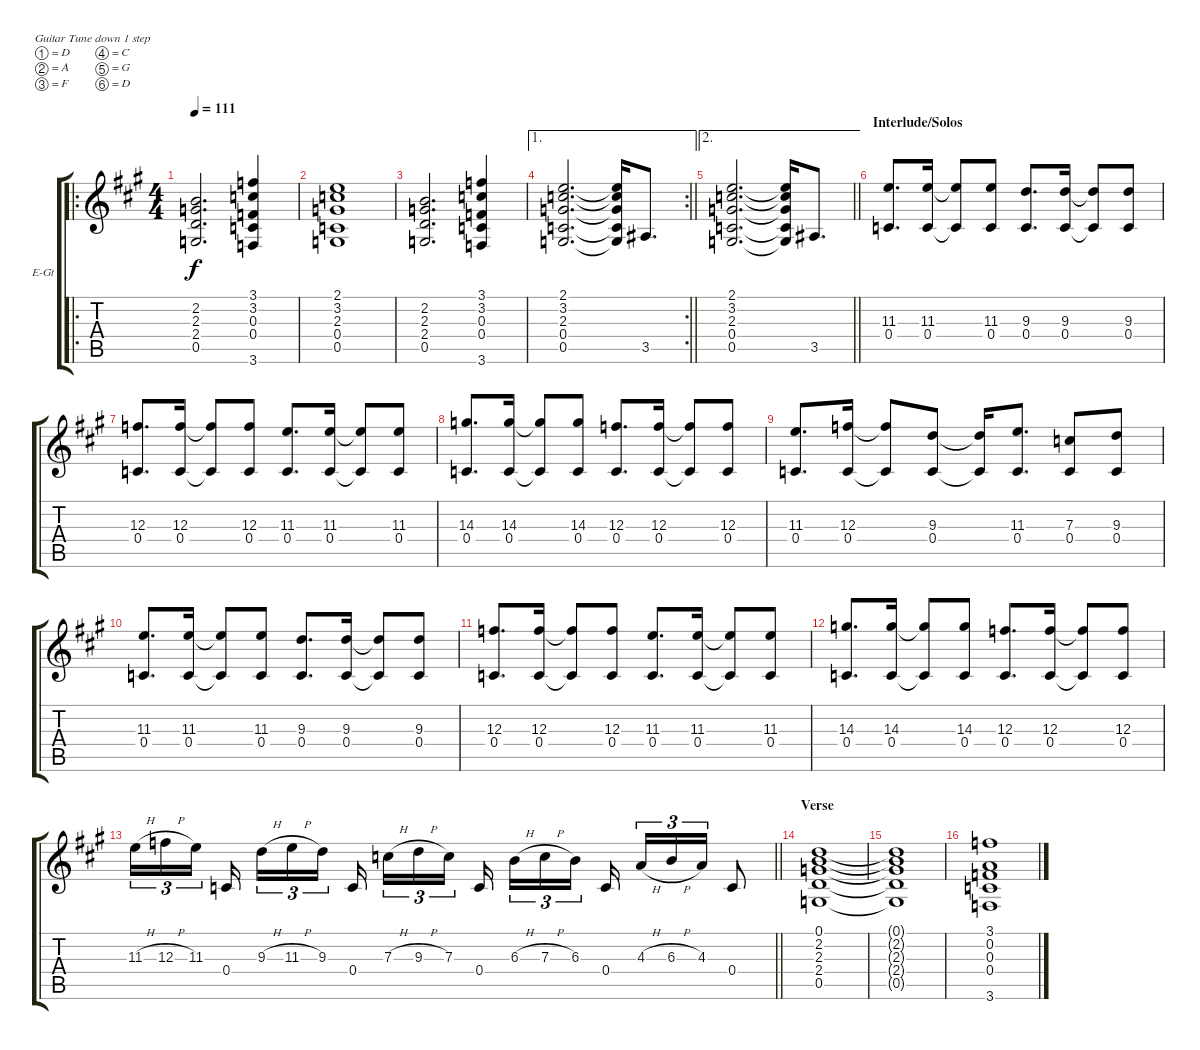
\bracketExtendMode groupsimilarinstruments
\firstSystemTrackNameOrientation horizontal
\otherSystemsTrackNameOrientation horizontal
\track ("Rhythm Guitar - L" "E-Gt") {instrument distortionguitar}
\staff {score tabs}
\tuning (D4 A3 F3 C3 G2 D2)
\ro
\ts (4 4)
\tempo 111
\clef g2
\ks a
(2.2 2.3 2.4 0.5).2{d dy f} (3.1 3.2 0.3 0.4 3.6).4 |
(2.1 3.2 2.3 0.4 0.5).1 |
(2.2 2.3 2.4 0.5).2{d} (3.1 3.2 0.3 0.4 3.6).4 |
\ae 1
\rc 2
\barLineRight lightlight
(2.1 3.2 2.3 0.4 0.5).2{d} (2.1{t} 3.2{t} 2.3{t} 0.4{t} 0.5{t}).16 3.5.8{d} |
\ae 2
\barLineRight lightlight
(2.1 3.2 2.3 0.4 0.5).2{d} (2.1{t} 3.2{t} 2.3{t} 0.4{t} 0.5{t}).16 3.5.8{d} |
\section ("" "Interlude/Solos")
(11.3 0.4).8{d} (11.3 0.4).16 (11.3{t} 0.4{t}).8 (11.3 0.4).8 (9.3 0.4).8{d} (9.3 0.4).16 (9.3{t} 0.4{t}).8 (9.3 0.4).8 |
(12.3 0.4).8{d} (12.3 0.4).16 (12.3{t} 0.4{t}).8 (12.3 0.4).8 (11.3 0.4).8{d} (11.3 0.4).16 (11.3{t} 0.4{t}).8 (11.3 0.4).8 |
(14.3 0.4).8{d} (14.3 0.4).16 (14.3{t} 0.4{t}).8 (14.3 0.4).8 (12.3 0.4).8{d} (12.3 0.4).16 (12.3{t} 0.4{t}).8 (12.3 0.4).8 |
(11.3 0.4).8{d} (12.3 0.4).16 (12.3{t} 0.4{t}).8 (9.3 0.4).8 (9.3{t} 0.4{t}).16 (11.3 0.4).8{d} (7.3 0.4).8 (9.3 0.4).8 |
(11.3 0.4).8{d} (11.3 0.4).16 (11.3{t} 0.4{t}).8 (11.3 0.4).8 (9.3 0.4).8{d} (9.3 0.4).16 (9.3{t} 0.4{t}).8 (9.3 0.4).8 |
(12.3 0.4).8{d} (12.3 0.4).16 (12.3{t} 0.4{t}).8 (12.3 0.4).8 (11.3 0.4).8{d} (11.3 0.4).16 (11.3{t} 0.4{t}).8 (11.3 0.4).8 |
(14.3 0.4).8{d} (14.3 0.4).16 (14.3{t} 0.4{t}).8 (14.3 0.4).8 (12.3 0.4).8{d} (12.3 0.4).16 (12.3{t} 0.4{t}).8 (12.3 0.4).8 |
\barLineRight lightlight
11.3{h}.16{tu (3 2)} 12.3{h}.16{tu (3 2)} 11.3.16{tu (3 2)} 0.4.16 9.3{h}.16{tu (3 2)} 11.3{h}.16{tu (3 2)} 9.3.16{tu (3 2)} 0.4.16 7.3{h}.16{tu (3 2)} 9.3{h}.16{tu (3 2)} 7.3.16{tu (3 2)} 0.4.16 6.3{h}.16{tu (3 2)} 7.3{h}.16{tu (3 2)} 6.3.16{tu (3 2)} 0.4.16 4.3{h}.16{tu (3 2)} 6.3{h}.16{tu (3 2)} 4.3.16{tu (3 2)} 0.4.8 |
\section ("" "Verse")
(0.1 2.2 2.3 2.4 0.5).1 |
(0.1{t} 2.2{t} 2.3{t} 2.4{t} 0.5{t}).1 |
(3.1 0.2 0.3 0.4 3.6).1
